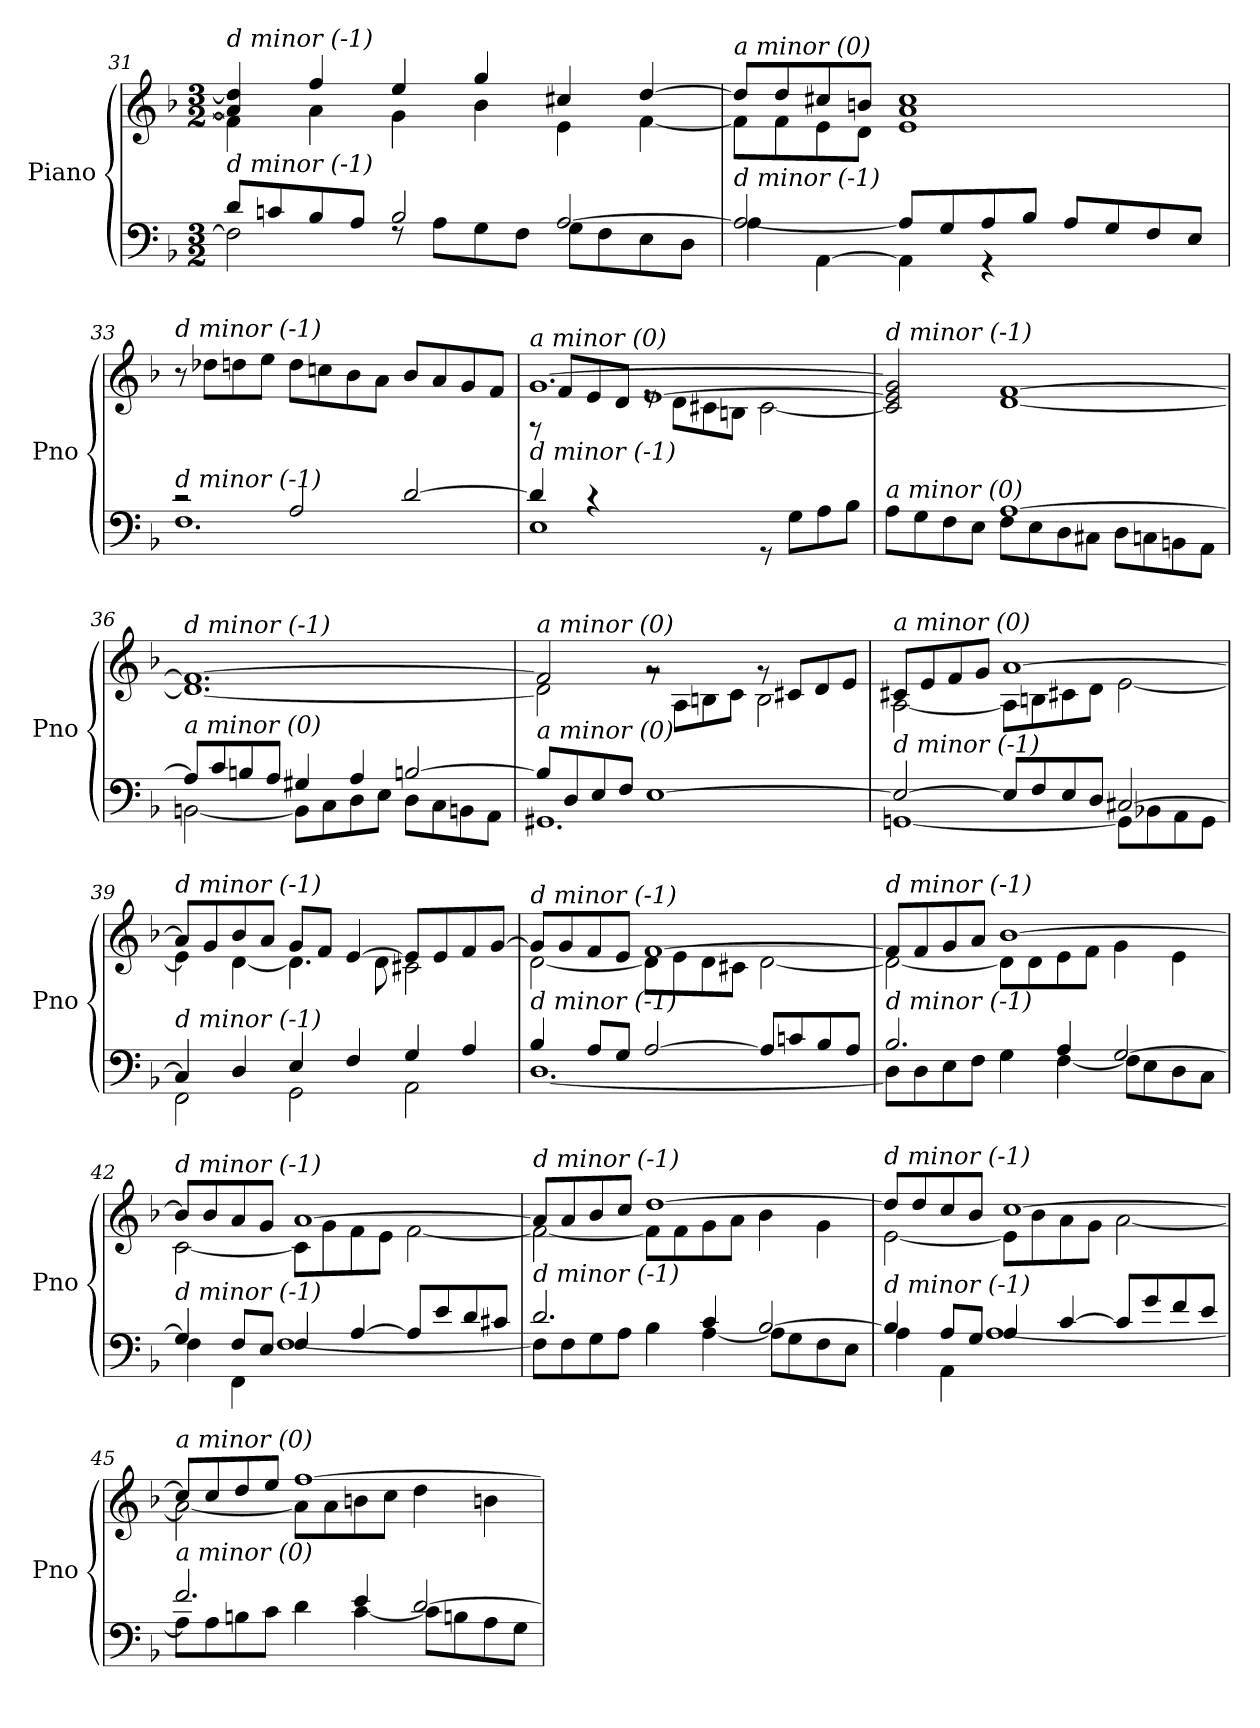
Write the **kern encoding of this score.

**kern	**kern
*part1	*part1
*staff2	*staff1
*I"Piano	*
*I'Pno	*
*clefF4	*clefG2
*k[b-]	*k[b-]
*M3/2	*M3/2
=31	=31
*^	*^
!	!	!LO:TX:i:t=d minor (-1)	!
!LO:TX:i:t=d minor (-1)	!	!	!
8d/L	2F\]	4a/] 4dd/]	4f\]
8cn/	.	.	.
8B-/	.	4ff/	4a\
8A/J	.	.	.
2B-/	8rF	4ee/	4g\
.	8A\L	.	.
.	8G\	4gg/	4b-\
.	8F\J	.	.
[2A/	8G\L	4cc#X/	4e\
.	8F\	.	.
.	8E\	[4dd/	[4f\
.	8D\J	.	.
=32	=32	=32	=32
*	*^	*	*^
!	!	!	!LO:TX:i:t=a minor (0)	!	!
!LO:TX:i:t=d minor (-1)	!	!	!	!	!
2ryy	2A/_	4A\	8dd/L]	8f\L]	1ryy
.	.	.	8dd/	8f\	.
.	.	[4AA\	8cc#X/	8e\	.
.	.	.	8bn/J	8d\J	.
1ryy	8A/L]	4AA\]	1e 1a 1cc#	1ryy	.
.	8G/	.	.	.	.
.	8A/	4r	.	.	.
.	8B-/J	.	.	.	.
.	8A/L	2ryy	.	.	2ryy
.	8G/	.	.	.	.
.	8F/	.	.	.	.
.	8E/J	.	.	.	.
*	*v	*v	*	*	*
*	*	*v	*v	*v
!!LO:LB:g=z
=33	=33	=33
!	!	!LO:TX:i:t=d minor (-1)
!LO:TX:i:t=d minor (-1)	!	!
2r	1.F	8r
.	.	8dd-Xi\L
.	.	8dd\
.	.	8ee\J
2A/	.	8dd\L
.	.	8ccn\
.	.	8b-\
.	.	8a\J
[2d/	.	8b-/L
.	.	8a/
.	.	8g/
.	.	8f/J
=34	=34	=34
*	*^	*^
*	*	*	*	*^
*	*	*	*	*	*^
!	!	!	!LO:TX:i:t=a minor (0)	!	!	!
!LO:TX:i:t=d minor (-1)	!	!	!	!	!	!
2ryy	4d/]	1E	[1.g	2ryy	8rF	1ryy
.	.	.	.	.	8f/L	.
.	4r	.	.	.	8e/	.
.	.	.	.	.	8d/J	.
1ryy	4ryy	.	.	8re	[1e	.
.	.	.	.	8d\L	.	.
.	4ryy	.	.	8c#X\	.	.
.	.	.	.	8Bn\J	.	.
.	8rGG	2ryy	.	[2c#\	.	2ryy
.	8G\L	.	.	.	.	.
.	8A\	.	.	.	.	.
.	8B-\J	.	.	.	.	.
*	*v	*v	*	*	*	*
*	*	*	*v	*v	*v
=35	=35	=35	=35
!	!	!LO:TX:i:t=d minor (-1)	!
!LO:TX:i:t=a minor (0)	!	!	!
8A\L	2ryy	2c#/] 2e/] 2g/]	2ryy
8G\	.	.	.
8F\	.	.	.
8E\J	.	.	.
[1A	8F\L	[1d [1f	1ryy
.	8E\	.	.
.	8D\	.	.
.	8C#Xj\J	.	.
.	8D\L	.	.
.	8Cn\	.	.
.	8BBn\	.	.
.	8AA\J	.	.
*	*	*v	*v
!!LO:PB:g=z
=36	=36	=36
!	!	!LO:TX:i:t=d minor (-1)
!LO:TX:i:t=a minor (0)	!	!
8A/L]	[2BBn\	1.d_ 1.f_
8c/	.	.
8Bn/	.	.
8A/J	.	.
4G#X/	8BB\L]	.
.	8C\	.
4A/	8D\	.
.	8E\J	.
[2Bn/	8D\L	.
.	8C\	.
.	8BBn\	.
.	8AA\J	.
=37	=37	=37
*	*	*^
!	!	!LO:TX:i:t=a minor (0)	!
!LO:TX:i:t=a minor (0)	!	!	!
8B/L]	1.GG#X	2f/]	2d\]
8D/	.	.	.
8E/	.	.	.
8F/J	.	.	.
[1E	.	2rg	8rg
.	.	.	8A\L
.	.	.	8Bn\
.	.	.	8c\J
.	.	8rg	2B\
.	.	8c#X/L	.
.	.	8d/	.
.	.	8e/J	.
=38	=38	=38	=38
!	!	!LO:TX:i:t=a minor (0)	!
!LO:TX:i:t=d minor (-1)	!	!	!
2E/_	[1GGn	8c#X/L	[2A\
.	.	8e/	.
.	.	8f/	.
.	.	8g/J	.
8E/L]	.	[1a	8A\L]
8F/	.	.	8Bn\
8E/	.	.	8c#X\
8D/J	.	.	8d\J
[2C#X/	8GG\L]	.	[2e\
.	8BB-X\	.	.
.	8AA\	.	.
.	8GG\J	.	.
!!LO:LB:g=z	!!
=39	=39	=39	=39
!	!	!LO:TX:i:t=d minor (-1)	!
!LO:TX:i:t=d minor (-1)	!	!	!
4C#/]	2FF\	8a/L]	4e\]
.	.	8g/	.
4D/	.	8b-/	[4d\
.	.	8a/J	.
4E/	2GG\	8g/L	4.d\]
.	.	8f/J	.
4F/	.	[4e/	.
.	.	.	8d\
4G/	2AA\	8e/L]	2c#X\
.	.	8e/	.
4A/	.	8f/	.
.	.	[8g/J	.
=40	=40	=40	=40
!	!	!LO:TX:i:t=d minor (-1)	!
!LO:TX:i:t=d minor (-1)	!	!	!
4B-/	[1.D	8g/L]	[2d\
.	.	8g/	.
8A/L	.	8f/	.
8G/J	.	8e/J	.
[2A/	.	[1f	8d\L]
.	.	.	8e\
.	.	.	8d\
.	.	.	8c#X\J
8A/L]	.	.	[2d\
8cn/	.	.	.
8B-/	.	.	.
8A/J	.	.	.
=41	=41	=41	=41
!	!	!LO:TX:i:t=d minor (-1)	!
!LO:TX:i:t=d minor (-1)	!	!	!
2.B-/	8D\L]	8f/L]	2d\_
.	8D\	8f/	.
.	8E\	8g/	.
.	8F\J	8a/J	.
.	4G\	[1b-	8d\L]
.	.	.	8d\
4A/	[4F\	.	8e\
.	.	.	8f\J
[2G/	8F\L]	.	4g\
.	8E\	.	.
.	8D\	.	4e\
.	8C\J	.	.
!!LO:LB:g=z	!!
=42	=42	=42	=42
!	!	!LO:TX:i:t=d minor (-1)	!
!LO:TX:i:t=d minor (-1)	!	!	!
4G/]	4F\	8b-/L]	[2c\
.	.	8b-/	.
8F/L	4FF\	8a/	.
8E/J	.	8g/J	.
4F/	[1F	[1a	8c\L]
.	.	.	8g\
[4A/	.	.	8f\
.	.	.	8e\J
8A/L]	.	.	[2f\
8e/	.	.	.
8d/	.	.	.
8c#X/J	.	.	.
=43	=43	=43	=43
!	!	!LO:TX:i:t=d minor (-1)	!
!LO:TX:i:t=d minor (-1)	!	!	!
2.d/	8F\L]	8a/L]	2f\_
.	8F\	8a/	.
.	8G\	8b-/	.
.	8A\J	8cc/J	.
.	4B-\	[1dd	8f\L]
.	.	.	8f\
4c/	[4A\	.	8g\
.	.	.	8a\J
[2B-/	8A\L]	.	4b-\
.	8G\	.	.
.	8F\	.	4g\
.	8E\J	.	.
=44	=44	=44	=44
!	!	!LO:TX:i:t=d minor (-1)	!
!LO:TX:i:t=d minor (-1)	!	!	!
4B-/]	4A\	8dd/L]	[2e\
.	.	8dd/	.
8A/L	4AA\	8cc/	.
8G/J	.	8b-/J	.
4A/	[1A	[1cc	8e\L]
.	.	.	8b-\
[4c/	.	.	8a\
.	.	.	8g\J
8c/L]	.	.	[2a\
8g/	.	.	.
8f/	.	.	.
8e/J	.	.	.
!!LO:LB:g=z	!!
=45	=45	=45	=45
!	!	!LO:TX:i:t=a minor (0)	!
!LO:TX:i:t=a minor (0)	!	!	!
2.f/	8A\L]	8cc/L]	2a\_
.	8A\	8cc/	.
.	8Bn\	8dd/	.
.	8c\J	8ee/J	.
.	4d\	[1ff	8a\L]
.	.	.	8a\
4e/	[4c\	.	8bn\
.	.	.	8cc\J
[2d/	8c\L]	.	4dd\
.	8Bn\	.	.
.	8A\	.	4bn\
.	8G\J	.	.
*v	*v	*	*
*	*v	*v
=	=
*-	*-
